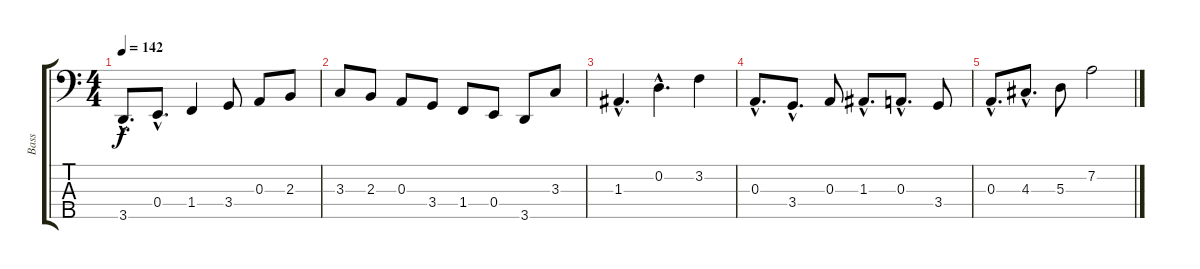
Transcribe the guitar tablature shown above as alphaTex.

\track ("Bass" "Bass") {instrument electricbassfinger}
\staff {score tabs}
\tuning (G2 D2 A1 E1 B0) {hide}
\ts (4 4)
\tempo 142
\clef f4
\ks c
3.5{hac}.8{d dy f} 0.4{hac}.8{d} 1.4.4 3.4.8 0.3.8 2.3.8 |
3.3.8 2.3.8 0.3.8 3.4.8 1.4.8 0.4.8 3.5.8 3.3.8 |
1.3{hac}.4{d} 0.2{hac}.4{d} 3.2.4 |
0.3{hac}.8{d} 3.4{hac}.8{d} 0.3.8 1.3{hac}.8{d} 0.3{hac}.8{d} 3.4.8 |
0.3{hac}.8{d} 4.3{hac}.8{d} 5.3.8 7.2.2
